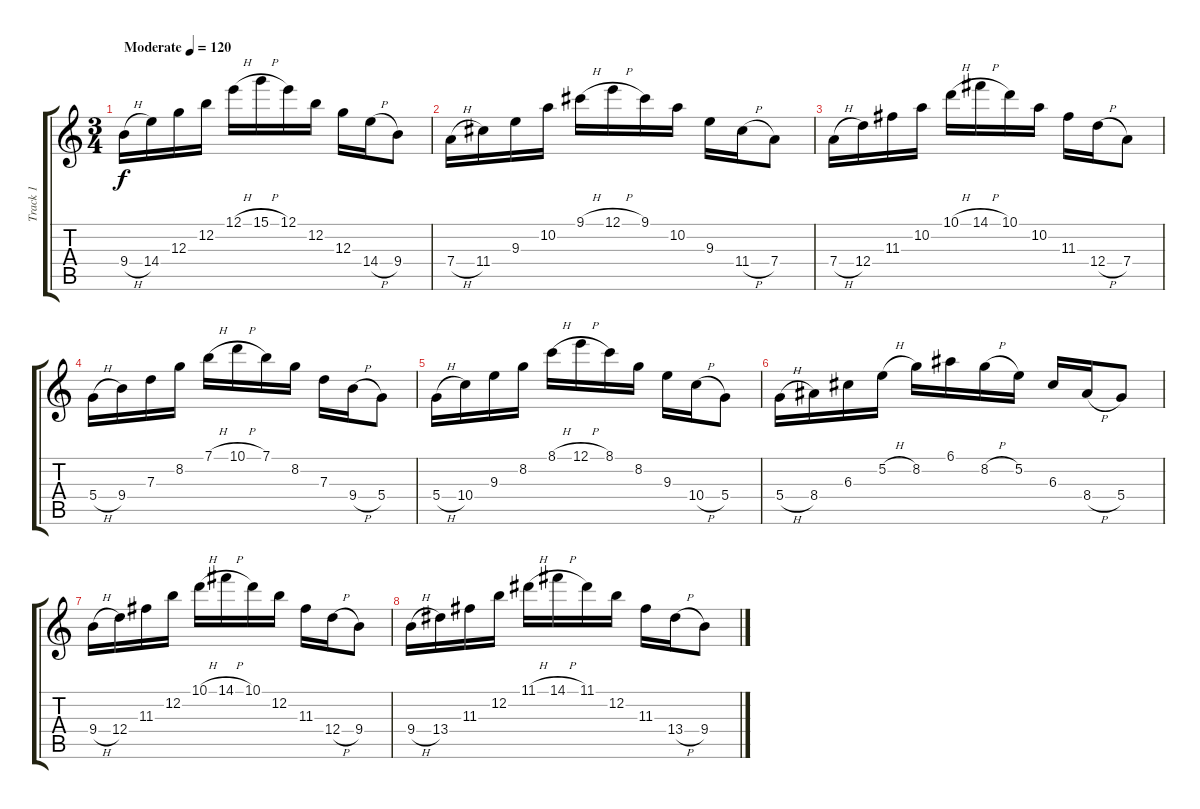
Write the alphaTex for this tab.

\track ("Track 1" "Track 1") {instrument acousticguitarsteel}
\staff {score tabs}
\tuning (E4 B3 G3 D3 A2 E2) {hide}
\ts (3 4)
\tempo (120 "Moderate")
\clef g2
\ks c
9.4{h}.16{dy f instrument acousticguitarsteel} 14.4.16 12.3.16 12.2.16 12.1{h}.16 15.1{h}.16 12.1.16 12.2.16 12.3.16 14.4{h}.16 9.4.8 |
7.4{h}.16 11.4.16 9.3.16 10.2.16 9.1{h}.16 12.1{h}.16 9.1.16 10.2.16 9.3.16 11.4{h}.16 7.4.8 |
7.4{h}.16 12.4.16 11.3.16 10.2.16 10.1{h}.16 14.1{h}.16 10.1.16 10.2.16 11.3.16 12.4{h}.16 7.4.8 |
5.4{h}.16 9.4.16 7.3.16 8.2.16 7.1{h}.16 10.1{h}.16 7.1.16 8.2.16 7.3.16 9.4{h}.16 5.4.8 |
5.4{h}.16 10.4.16 9.3.16 8.2.16 8.1{h}.16 12.1{h}.16 8.1.16 8.2.16 9.3.16 10.4{h}.16 5.4.8 |
5.4{h}.16 8.4.16 6.3.16 5.2{h}.16 8.2.16 6.1.16 8.2{h}.16 5.2.16 6.3.16 8.4{h}.16 5.4.8 |
9.4{h}.16 12.4.16 11.3.16 12.2.16 10.1{h}.16 14.1{h}.16 10.1.16 12.2.16 11.3.16 12.4{h}.16 9.4.8 |
9.4{h}.16 13.4.16 11.3.16 12.2.16 11.1{h}.16 14.1{h}.16 11.1.16 12.2.16 11.3.16 13.4{h}.16 9.4.8
